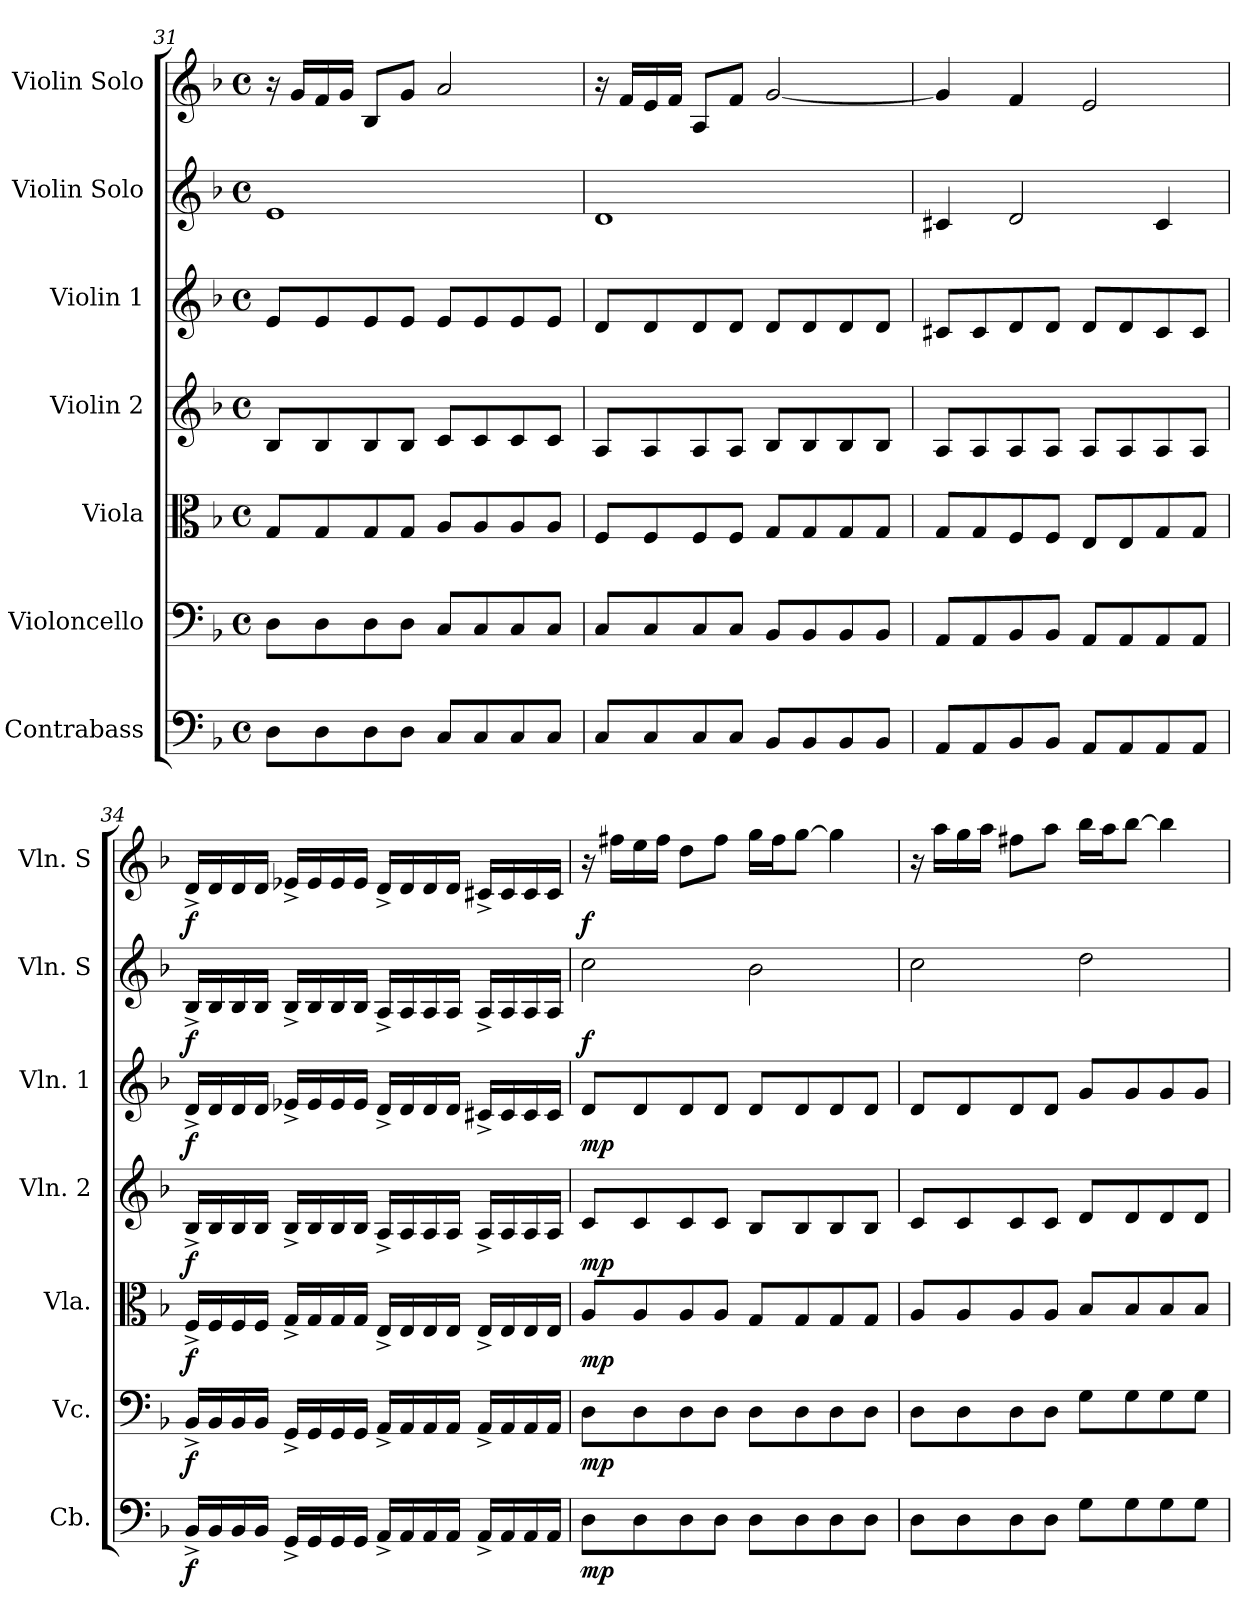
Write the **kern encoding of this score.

**kern	**dynam	**kern	**dynam	**kern	**dynam	**kern	**dynam	**kern	**dynam	**kern	**dynam	**kern	**dynam
*part7	*part7	*part6	*part6	*part5	*part5	*part4	*part4	*part3	*part3	*part2	*part2	*part1	*part1
*staff7	*staff7	*staff6	*staff6	*staff5	*staff5	*staff4	*staff4	*staff3	*staff3	*staff2	*staff2	*staff1	*staff1
*I"Contrabass	*	*I"Violoncello	*	*I"Viola	*	*I"Violin 2	*	*I"Violin 1	*	*I"Violin Solo	*	*I"Violin Solo	*
*I'Cb.	*	*I'Vc.	*	*I'Vla.	*	*I'Vln. 2	*	*I'Vln. 1	*	*I'Vln. S	*	*I'Vln. S	*
*clefF4	*	*clefF4	*	*clefC3	*	*clefG2	*	*clefG2	*	*clefG2	*	*clefG2	*
*ITrd7c12	*	*	*	*	*	*	*	*	*	*	*	*	*
*k[b-]	*	*k[b-]	*	*k[b-]	*	*k[b-]	*	*k[b-]	*	*k[b-]	*	*k[b-]	*
*M4/4	*	*M4/4	*	*M4/4	*	*M4/4	*	*M4/4	*	*M4/4	*	*M4/4	*
*met(c)	*	*met(c)	*	*met(c)	*	*met(c)	*	*met(c)	*	*met(c)	*	*met(c)	*
=31	=31	=31	=31	=31	=31	=31	=31	=31	=31	=31	=31	=31	=31
8DD\L	.	8D\L	.	8G/L	.	8B-/L	.	8e/L	.	1e	.	16r	.
.	.	.	.	.	.	.	.	.	.	.	.	16g/LL	.
8DD\	.	8D\	.	8G/	.	8B-/	.	8e/	.	.	.	16f/	.
.	.	.	.	.	.	.	.	.	.	.	.	16g/JJ	.
8DD\	.	8D\	.	8G/	.	8B-/	.	8e/	.	.	.	8B-/L	.
8DD\J	.	8D\J	.	8G/J	.	8B-/J	.	8e/J	.	.	.	8g/J	.
8CC/L	.	8C/L	.	8A/L	.	8c/L	.	8e/L	.	.	.	2a/	.
8CC/	.	8C/	.	8A/	.	8c/	.	8e/	.	.	.	.	.
8CC/	.	8C/	.	8A/	.	8c/	.	8e/	.	.	.	.	.
8CC/J	.	8C/J	.	8A/J	.	8c/J	.	8e/J	.	.	.	.	.
!!LO:PB:g=z
=32	=32	=32	=32	=32	=32	=32	=32	=32	=32	=32	=32	=32	=32
8CC/L	.	8C/L	.	8F/L	.	8A/L	.	8d/L	.	1d	.	16r	.
.	.	.	.	.	.	.	.	.	.	.	.	16f/LL	.
8CC/	.	8C/	.	8F/	.	8A/	.	8d/	.	.	.	16e/	.
.	.	.	.	.	.	.	.	.	.	.	.	16f/JJ	.
8CC/	.	8C/	.	8F/	.	8A/	.	8d/	.	.	.	8A/L	.
8CC/J	.	8C/J	.	8F/J	.	8A/J	.	8d/J	.	.	.	8f/J	.
8BBB-/L	.	8BB-/L	.	8G/L	.	8B-/L	.	8d/L	.	.	.	[2g/	.
8BBB-/	.	8BB-/	.	8G/	.	8B-/	.	8d/	.	.	.	.	.
8BBB-/	.	8BB-/	.	8G/	.	8B-/	.	8d/	.	.	.	.	.
8BBB-/J	.	8BB-/J	.	8G/J	.	8B-/J	.	8d/J	.	.	.	.	.
=33	=33	=33	=33	=33	=33	=33	=33	=33	=33	=33	=33	=33	=33
8AAA/L	.	8AA/L	.	8G/L	.	8A/L	.	8c#X/L	.	4c#X/	.	4g/]	.
8AAA/	.	8AA/	.	8G/	.	8A/	.	8c#/	.	.	.	.	.
8BBB-/	.	8BB-/	.	8F/	.	8A/	.	8d/	.	2d/	.	4f/	.
8BBB-/J	.	8BB-/J	.	8F/J	.	8A/J	.	8d/J	.	.	.	.	.
8AAA/L	.	8AA/L	.	8E/L	.	8A/L	.	8d/L	.	.	.	2e/	.
8AAA/	.	8AA/	.	8E/	.	8A/	.	8d/	.	.	.	.	.
8AAA/	.	8AA/	.	8G/	.	8A/	.	8c#/	.	4c#/	.	.	.
8AAA/J	.	8AA/J	.	8G/J	.	8A/J	.	8c#/J	.	.	.	.	.
!!LO:PB:g=z
=34	=34	=34	=34	=34	=34	=34	=34	=34	=34	=34	=34	=34	=34
!	!LO:DY:b	!	!LO:DY:b	!	!LO:DY:b	!	!LO:DY:b	!	!LO:DY:b	!	!LO:DY:b	!	!LO:DY:b
16BBB-^/LL	f	16BB-^/LL	f	16F^/LL	f	16B-^/LL	f	16d^/LL	f	16B-^/LL	f	16d^/LL	f
16BBB-/	.	16BB-/	.	16F/	.	16B-/	.	16d/	.	16B-/	.	16d/	.
16BBB-/	.	16BB-/	.	16F/	.	16B-/	.	16d/	.	16B-/	.	16d/	.
16BBB-/JJ	.	16BB-/JJ	.	16F/JJ	.	16B-/JJ	.	16d/JJ	.	16B-/JJ	.	16d/JJ	.
16GGG^/LL	.	16GG^/LL	.	16G^/LL	.	16B-^/LL	.	16e-X^/LL	.	16B-^/LL	.	16e-X^/LL	.
16GGG/	.	16GG/	.	16G/	.	16B-/	.	16e-/	.	16B-/	.	16e-/	.
16GGG/	.	16GG/	.	16G/	.	16B-/	.	16e-/	.	16B-/	.	16e-/	.
16GGG/JJ	.	16GG/JJ	.	16G/JJ	.	16B-/JJ	.	16e-/JJ	.	16B-/JJ	.	16e-/JJ	.
16AAA^/LL	.	16AA^/LL	.	16E^/LL	.	16A^/LL	.	16d^/LL	.	16A^/LL	.	16d^/LL	.
16AAA/	.	16AA/	.	16E/	.	16A/	.	16d/	.	16A/	.	16d/	.
16AAA/	.	16AA/	.	16E/	.	16A/	.	16d/	.	16A/	.	16d/	.
16AAA/JJ	.	16AA/JJ	.	16E/JJ	.	16A/JJ	.	16d/JJ	.	16A/JJ	.	16d/JJ	.
16AAA^/LL	.	16AA^/LL	.	16E^/LL	.	16A^/LL	.	16c#X^/LL	.	16A^/LL	.	16c#X^/LL	.
16AAA/	.	16AA/	.	16E/	.	16A/	.	16c#/	.	16A/	.	16c#/	.
16AAA/	.	16AA/	.	16E/	.	16A/	.	16c#/	.	16A/	.	16c#/	.
16AAA/JJ	.	16AA/JJ	.	16E/JJ	.	16A/JJ	.	16c#/JJ	.	16A/JJ	.	16c#/JJ	.
!!LO:PB:g=z
=35	=35	=35	=35	=35	=35	=35	=35	=35	=35	=35	=35	=35	=35
!	!LO:DY:b	!	!LO:DY:b	!	!LO:DY:b	!	!LO:DY:b	!	!LO:DY:b	!	!LO:DY:b	!	!LO:DY:b
8DD\L	mp	8D\L	mp	8A/L	mp	8c/L	mp	8d/L	mp	2cc\	f	16r	f
.	.	.	.	.	.	.	.	.	.	.	.	16ff#X\LL	.
8DD\	.	8D\	.	8A/	.	8c/	.	8d/	.	.	.	16ee\	.
.	.	.	.	.	.	.	.	.	.	.	.	16ff#\JJ	.
8DD\	.	8D\	.	8A/	.	8c/	.	8d/	.	.	.	8dd\L	.
8DD\J	.	8D\J	.	8A/J	.	8c/J	.	8d/J	.	.	.	8ff#\J	.
8DD\L	.	8D\L	.	8G/L	.	8B-/L	.	8d/L	.	2b-\	.	16gg\LL	.
.	.	.	.	.	.	.	.	.	.	.	.	16ff#\J	.
8DD\	.	8D\	.	8G/	.	8B-/	.	8d/	.	.	.	[8gg\J	.
8DD\	.	8D\	.	8G/	.	8B-/	.	8d/	.	.	.	4gg\]	.
8DD\J	.	8D\J	.	8G/J	.	8B-/J	.	8d/J	.	.	.	.	.
=36	=36	=36	=36	=36	=36	=36	=36	=36	=36	=36	=36	=36	=36
8DD\L	.	8D\L	.	8A/L	.	8c/L	.	8d/L	.	2cc\	.	16r	.
.	.	.	.	.	.	.	.	.	.	.	.	16aa\LL	.
8DD\	.	8D\	.	8A/	.	8c/	.	8d/	.	.	.	16gg\	.
.	.	.	.	.	.	.	.	.	.	.	.	16aa\JJ	.
8DD\	.	8D\	.	8A/	.	8c/	.	8d/	.	.	.	8ff#X\L	.
8DD\J	.	8D\J	.	8A/J	.	8c/J	.	8d/J	.	.	.	8aa\J	.
8GG\L	.	8G\L	.	8B-/L	.	8d/L	.	8g/L	.	2dd\	.	16bb-\LL	.
.	.	.	.	.	.	.	.	.	.	.	.	16aa\J	.
8GG\	.	8G\	.	8B-/	.	8d/	.	8g/	.	.	.	[8bb-\J	.
8GG\	.	8G\	.	8B-/	.	8d/	.	8g/	.	.	.	4bb-\]	.
8GG\J	.	8G\J	.	8B-/J	.	8d/J	.	8g/J	.	.	.	.	.
=	=	=	=	=	=	=	=	=	=	=	=	=	=
*-	*-	*-	*-	*-	*-	*-	*-	*-	*-	*-	*-	*-	*-
